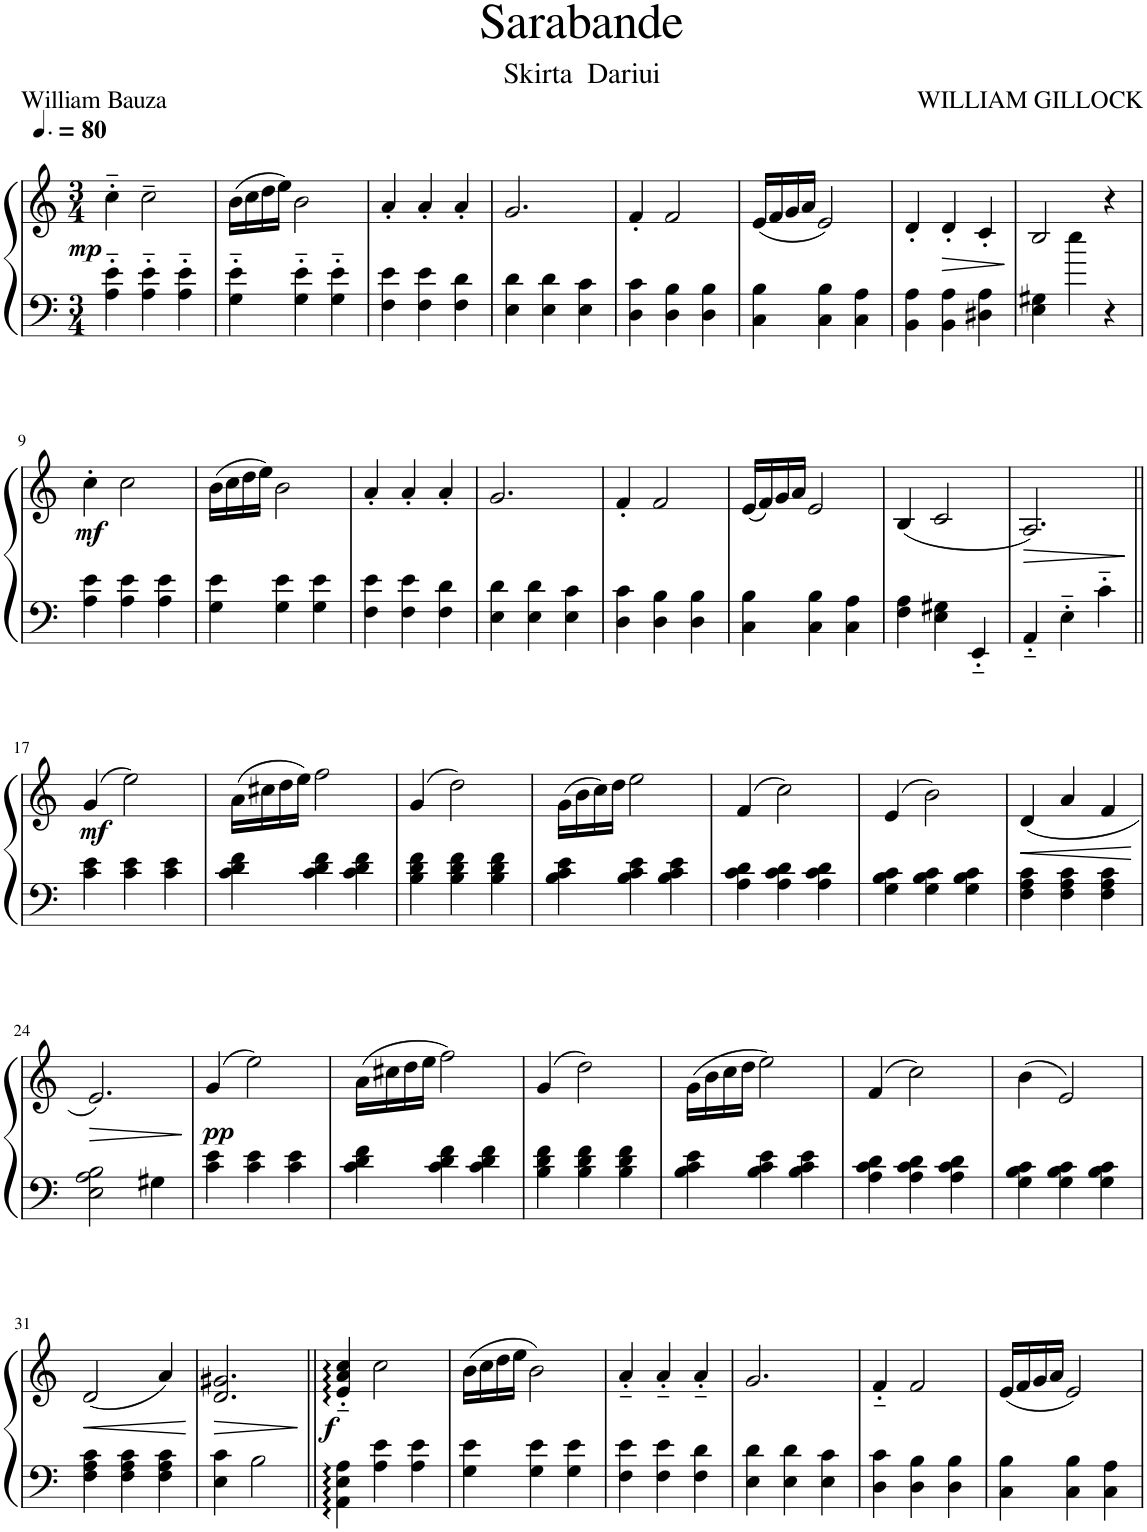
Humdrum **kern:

**kern	**kern	**dynam
*part1	*part1	*part1
*staff2	*staff1	*staff1/2
*I"Piano	*	*
*I'Pno.	*	*
*clefF4	*clefG2	*
*k[]	*k[]	*
*M3/4	*M3/4	*
*MM120	*MM120	*
=1	=1	=1
!	!	!LO:DY:b
4A\'~ 4e\'~	4cc'~\	mp
4A\'~ 4e\'~	2cc~\	.
4A\'~ 4e\'~	.	.
=2	=2	=2
4G\'~ 4e\'~	(16b\LL	.
.	16cc\	.
.	16dd\	.
.	16ee\JJ)	.
4G\'~ 4e\'~	2b\	.
4G\'~ 4e\'~	.	.
=3	=3	=3
4F\ 4e\	4a'/	.
4F\ 4e\	4a'/	.
4F\ 4d\	4a'/	.
=4	=4	=4
4E\ 4d\	2.g/	.
4E\ 4d\	.	.
4E\ 4c\	.	.
=5	=5	=5
4D\ 4c\	4f'/	.
4D\ 4B\	2f/	.
4D\ 4B\	.	.
=6	=6	=6
4C\ 4B\	(16e/LL	.
.	16f/	.
.	16g/	.
.	16a/JJ	.
4C\ 4B\	2e/)	.
4C\ 4A\	.	.
=7	=7	=7
4BB\ 4A\	4d'/	.
4BB\ 4A\	4d'/	.
4D#X\ 4A\	4c'/	.
=8	=8	=8
4E\ 4G#X\	2B/	.
4ee\	.	.
4r	4r	.
!!LO:LB:g=z
=9	=9	=9
!	!	!LO:DY:b
4A\ 4e\	4cc'\	mf
4A\ 4e\	2cc\	.
4A\ 4e\	.	.
=10	=10	=10
4G\ 4e\	(16b\LL	.
.	16cc\	.
.	16dd\	.
.	16ee\JJ)	.
4G\ 4e\	2b\	.
4G\ 4e\	.	.
=11	=11	=11
4F\ 4e\	4a'/	.
4F\ 4e\	4a'/	.
4F\ 4d\	4a'/	.
=12	=12	=12
4E\ 4d\	2.g/	.
4E\ 4d\	.	.
4E\ 4c\	.	.
=13	=13	=13
4D\ 4c\	4f'/	.
4D\ 4B\	2f/	.
4D\ 4B\	.	.
=14	=14	=14
4C\ 4B\	(16e/LL	.
.	16f/)	.
.	16g/	.
.	16a/JJ	.
4C\ 4B\	2e/	.
4C\ 4A\	.	.
=15	=15	=15
4F\ 4A\	(4B/	.
4E\ 4G#X\	2c/	.
4EE'~/	.	.
=16	=16	=16
4AA'~/	2.A/)	.
4E'~\	.	.
4c'~\	.	.
!!LO:LB:g=z
=17||	=17||	=17||
!	!	!LO:DY:b
4c\ 4e\	(4g/	mf
4c\ 4e\	2ee\)	.
4c\ 4e\	.	.
=18	=18	=18
4c\ 4d\ 4f\	(16a\LL	.
.	16cc#X\	.
.	16dd\	.
.	16ee\JJ)	.
4c\ 4d\ 4f\	2ff\	.
4c\ 4d\ 4f\	.	.
=19	=19	=19
4B\ 4d\ 4f\	(4g/	.
4B\ 4d\ 4f\	2dd\)	.
4B\ 4d\ 4f\	.	.
=20	=20	=20
4B\ 4c\ 4e\	(16g\LL	.
.	16b\	.
.	16cc\)	.
.	16dd\JJ	.
4B\ 4c\ 4e\	2ee\	.
4B\ 4c\ 4e\	.	.
=21	=21	=21
4A\ 4c\ 4d\	(4f/	.
4A\ 4c\ 4d\	2cc\)	.
4A\ 4c\ 4d\	.	.
=22	=22	=22
4G\ 4B\ 4c\	(4e/	.
4G\ 4B\ 4c\	2b\)	.
4G\ 4B\ 4c\	.	.
=23	=23	=23
!	!	!LO:HP:b
4F\ 4A\ 4c\	(4d/	<
4F\ 4A\ 4c\	4a/	.
4F\ 4A\ 4c\	4f/	.
.	.	[
!!LO:LB:g=z
=24	=24	=24
!	!	!LO:HP:b
2E\ 2A\ 2B\	2.e/)	>
4G#X\	.	.
.	.	]
=25	=25	=25
!	!	!LO:DY:b
4c\ 4e\	(4g/	pp
4c\ 4e\	2ee\)	.
4c\ 4e\	.	.
=26	=26	=26
4c\ 4d\ 4f\	(16a\LL	.
.	16cc#X\	.
.	16dd\	.
.	16ee\JJ	.
4c\ 4d\ 4f\	2ff\)	.
4c\ 4d\ 4f\	.	.
=27	=27	=27
4B\ 4d\ 4f\	(4g/	.
4B\ 4d\ 4f\	2dd\)	.
4B\ 4d\ 4f\	.	.
=28	=28	=28
4B\ 4c\ 4e\	(16g\LL	.
.	16b\	.
.	16cc\	.
.	16dd\JJ	.
4B\ 4c\ 4e\	2ee\)	.
4B\ 4c\ 4e\	.	.
=29	=29	=29
4A\ 4c\ 4d\	(4f/	.
4A\ 4c\ 4d\	2cc\)	.
4A\ 4c\ 4d\	.	.
=30	=30	=30
4G\ 4B\ 4c\	(4b\	.
4G\ 4B\ 4c\	2e/)	.
4G\ 4B\ 4c\	.	.
!!LO:LB:g=z
=31	=31	=31
!	!	!LO:HP:b
4F\ 4A\ 4c\	(2d/	<
4F\ 4A\ 4c\	.	.
4F\ 4A\ 4c\	4a/)	.
.	.	[
=32	=32	=32
!	!	!LO:HP:b
4E\ 4c\	2.d/ 2.g#X/	>
2B\	.	.
.	.	]
=33||	=33||	=33||
!	!	!LO:DY:a=2
4AA\ 4E\ 4A\	4e/'~ 4a/'~ 4cc/'~	f
4A\ 4e\	2cc\	.
4A\ 4e\	.	.
=34	=34	=34
4G\ 4e\	(16b\LL	.
.	16cc\	.
.	16dd\	.
.	16ee\JJ	.
4G\ 4e\	2b\)	.
4G\ 4e\	.	.
=35	=35	=35
4F\ 4e\	4a'~/	.
4F\ 4e\	4a'~/	.
4F\ 4d\	4a'~/	.
=36	=36	=36
4E\ 4d\	2.g/	.
4E\ 4d\	.	.
4E\ 4c\	.	.
=37	=37	=37
4D\ 4c\	4f'~/	.
4D\ 4B\	2f/	.
4D\ 4B\	.	.
=38	=38	=38
4C\ 4B\	(16e/LL	.
.	16f/	.
.	16g/	.
.	16a/JJ	.
4C\ 4B\	2e/)	.
4C\ 4A\	.	.
=	=	=
*-	*-	*-
